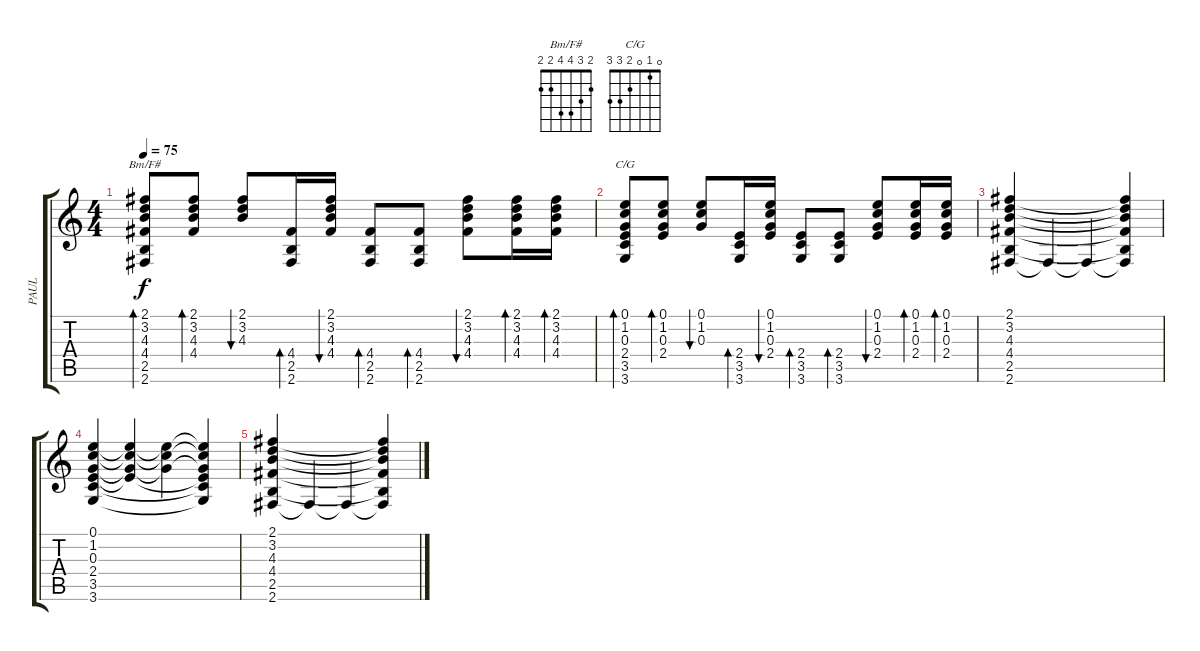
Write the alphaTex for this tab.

\track ("PAUL" "PAUL") {instrument acousticguitarnylon}
\staff {score tabs}
\tuning (E4 B3 G3 D3 A2 E2) {hide}
\chord ("Bm/F#" 2 3 4 4 2 2)
\chord ("C/G" 0 1 0 2 3 3)
\ts (4 4)
\tempo 75
\clef g2
\ks c
(2.1 3.2 4.3 4.4 2.5 2.6).8{bd 60 ch "Bm/F#" dy f} (2.1 3.2 4.3 4.4).8{bd 60} (2.1 3.2 4.3).8{bu 60} (4.4 2.5 2.6).16{bd 60} (2.1 3.2 4.3 4.4).16{bu 60} (4.4 2.5 2.6).8{bd 60} (4.4 2.5 2.6).8{bd 60} (2.1 3.2 4.3 4.4).8{bu 60} (2.1 3.2 4.3 4.4).16{bd 60} (2.1 3.2 4.3 4.4).16{bd 60} |
(0.1 1.2 0.3 2.4 3.5 3.6).8{bd 60 ch "C/G"} (0.1 1.2 0.3 2.4).8{bd 60} (0.1 1.2 0.3).8{bu 60} (2.4 3.5 3.6).16{bd 60} (0.1 1.2 0.3 2.4).16{bu 60} (2.4 3.5 3.6).8{bd 60} (2.4 3.5 3.6).8{bd 60} (0.1 1.2 0.3 2.4).8{bu 60} (0.1 1.2 0.3 2.4).16{bd 60} (0.1 1.2 0.3 2.4).16{bd 60} |
(2.1 3.2 4.3 4.4 2.5 2.6).4 2.6{t}.4 2.6{t}.4 (2.1{t} 3.2{t} 4.3{t} 4.4{t} 2.5{t} 2.6{t}).4 |
(0.1 1.2 0.3 2.4 3.5 3.6).4 (0.1{t} 1.2{t} 0.3{t} 2.4{t}).4 (0.1{t} 1.2{t} 0.3{t}).4 (0.1{t} 1.2{t} 0.3{t} 2.4{t} 3.5{t} 3.6{t}).4 |
(2.1 3.2 4.3 4.4 2.5 2.6).4 2.6{t}.4 2.6{t}.4 (2.1{t} 3.2{t} 4.3{t} 4.4{t} 2.5{t} 2.6{t}).4
